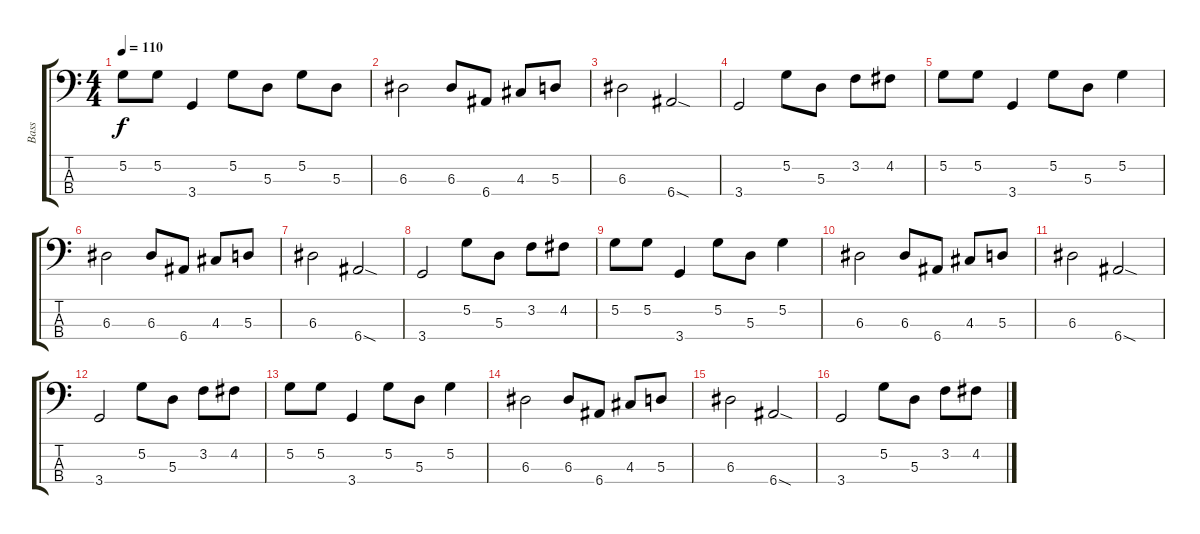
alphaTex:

\track ("Bass" "Bass") {instrument acousticbass}
\staff {score tabs}
\tuning (G2 D2 A1 E1) {hide}
\ts (4 4)
\tempo 110
\clef f4
\ks c
5.2.8{dy f} 5.2.8 3.4.4 5.2.8 5.3.8 5.2.8 5.3.8 |
6.3.2 6.3.8 6.4.8 4.3.8 5.3.8 |
6.3.2 6.4{sod}.2 |
3.4.2 5.2.8 5.3.8 3.2.8 4.2.8 |
5.2.8 5.2.8 3.4.4 5.2.8 5.3.8 5.2.4 |
6.3.2 6.3.8 6.4.8 4.3.8 5.3.8 |
6.3.2 6.4{sod}.2 |
3.4.2 5.2.8 5.3.8 3.2.8 4.2.8 |
5.2.8 5.2.8 3.4.4 5.2.8 5.3.8 5.2.4 |
6.3.2 6.3.8 6.4.8 4.3.8 5.3.8 |
6.3.2 6.4{sod}.2 |
3.4.2 5.2.8 5.3.8 3.2.8 4.2.8 |
5.2.8 5.2.8 3.4.4 5.2.8 5.3.8 5.2.4 |
6.3.2 6.3.8 6.4.8 4.3.8 5.3.8 |
6.3.2 6.4{sod}.2 |
3.4.2 5.2.8 5.3.8 3.2.8 4.2.8
